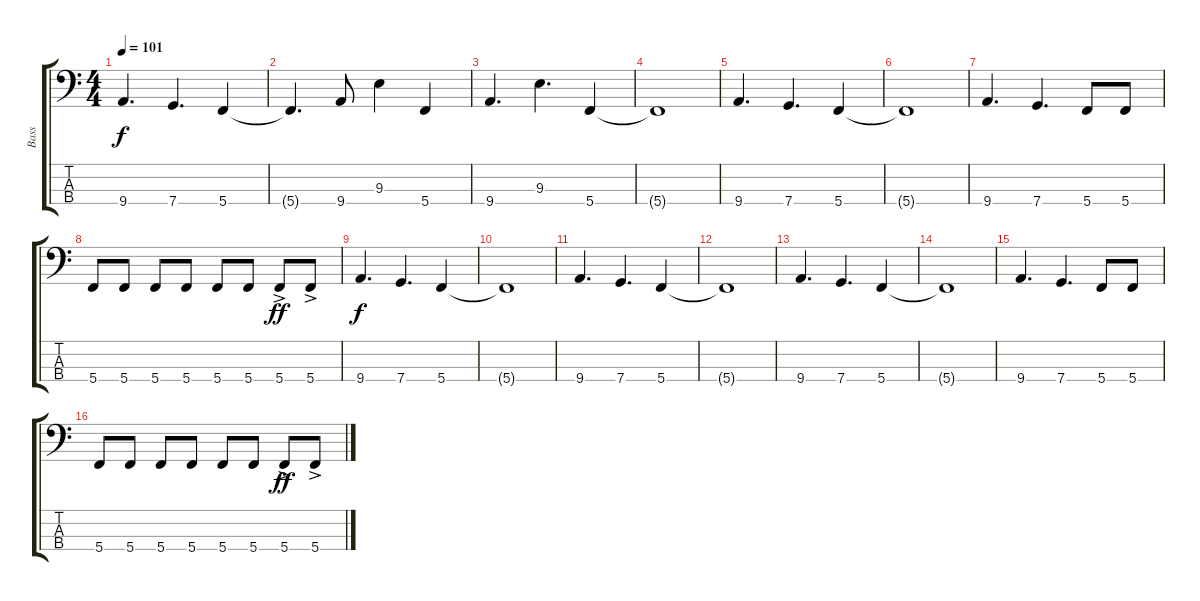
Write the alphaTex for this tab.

\track ("Bass" "Bass") {instrument electricbassfinger}
\staff {score tabs}
\tuning (F2 C2 G1 C1) {hide}
\ts (4 4)
\tempo 101
\clef f4
\ks c
9.4.4{d dy f} 7.4.4{d} 5.4.4 |
5.4{t}.4{d} 9.4.8 9.3.4 5.4.4 |
9.4.4{d} 9.3.4{d} 5.4.4 |
5.4{t}.1 |
9.4.4{d} 7.4.4{d} 5.4.4 |
5.4{t}.1 |
9.4.4{d} 7.4.4{d} 5.4.8 5.4.8 |
5.4.8 5.4.8 5.4.8 5.4.8 5.4.8 5.4.8 5.4{ac}.8{dy ff} 5.4{ac}.8 |
9.4.4{d dy f} 7.4.4{d} 5.4.4 |
5.4{t}.1 |
9.4.4{d} 7.4.4{d} 5.4.4 |
5.4{t}.1 |
9.4.4{d} 7.4.4{d} 5.4.4 |
5.4{t}.1 |
9.4.4{d} 7.4.4{d} 5.4.8 5.4.8 |
5.4.8 5.4.8 5.4.8 5.4.8 5.4.8 5.4.8 5.4{ac}.8{dy ff} 5.4{ac}.8
